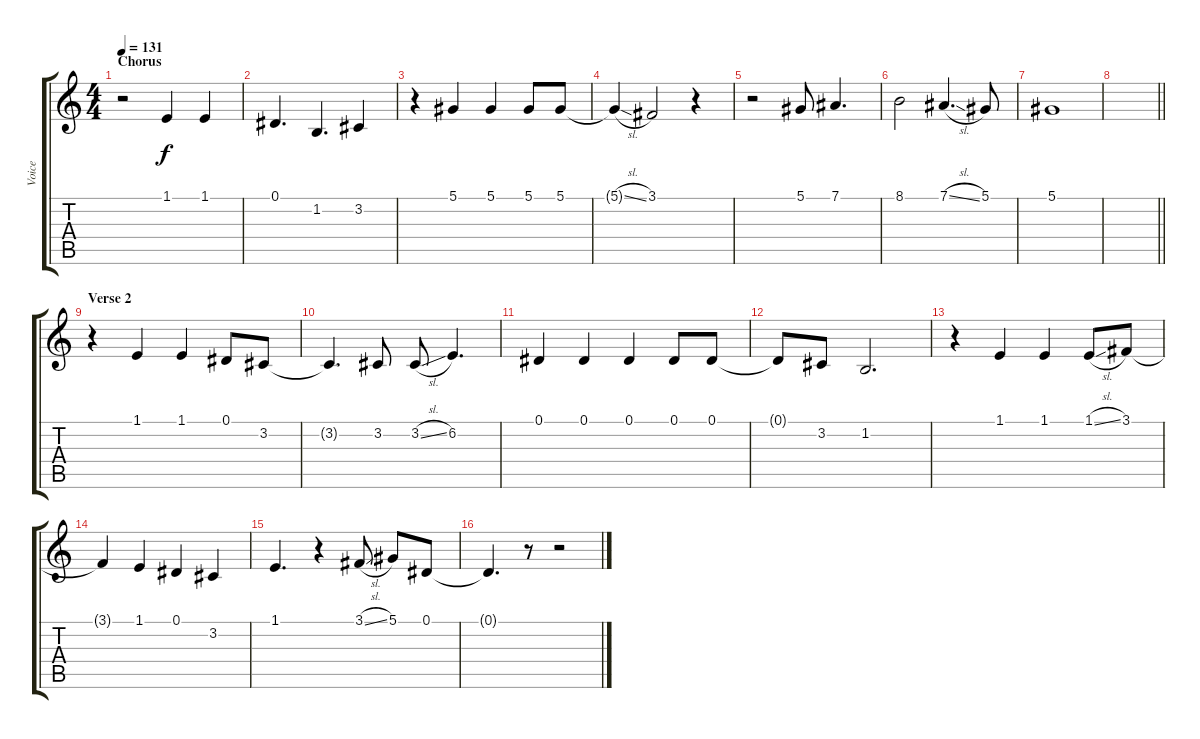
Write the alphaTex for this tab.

\track ("Voice" "Voice") {instrument clarinet}
\staff {score tabs}
\tuning (Eb4 Bb3 Gb3 Db3 Ab2 Eb2) {hide}
\ts (4 4)
\section ("" "Chorus")
\tempo 131
\clef g2
\ks c
r.2{dy f} 1.1.4 1.1.4 |
0.1.4{d} 1.2.4{d} 3.2.4 |
r.4 5.1.4 5.1.4 5.1.8 5.1.8 |
5.1{sl t}.4 3.1.2 r.4 |
r.2 5.1.8 7.1.4{d} |
8.1.2 7.1{sl}.4{d} 5.1.8 |
5.1.1 |
\barLineRight lightlight
|
\section ("" "Verse 2")
r.4 1.1.4 1.1.4 0.1.8 3.2.8 |
3.2{t}.4{d} 3.2.8 3.2{sl}.8 6.2.4{d} |
0.1.4 0.1.4 0.1.4 0.1.8 0.1.8 |
0.1{t}.8 3.2.8 1.2.2{d} |
r.4 1.1.4 1.1.4 1.1{sl}.8 3.1.8 |
3.1{t}.4 1.1.4 0.1.4 3.2.4 |
1.1.4{d} r.4 3.1{sl}.8 5.1.8 0.1.8 |
0.1{t}.4{d} r.8 r.2
